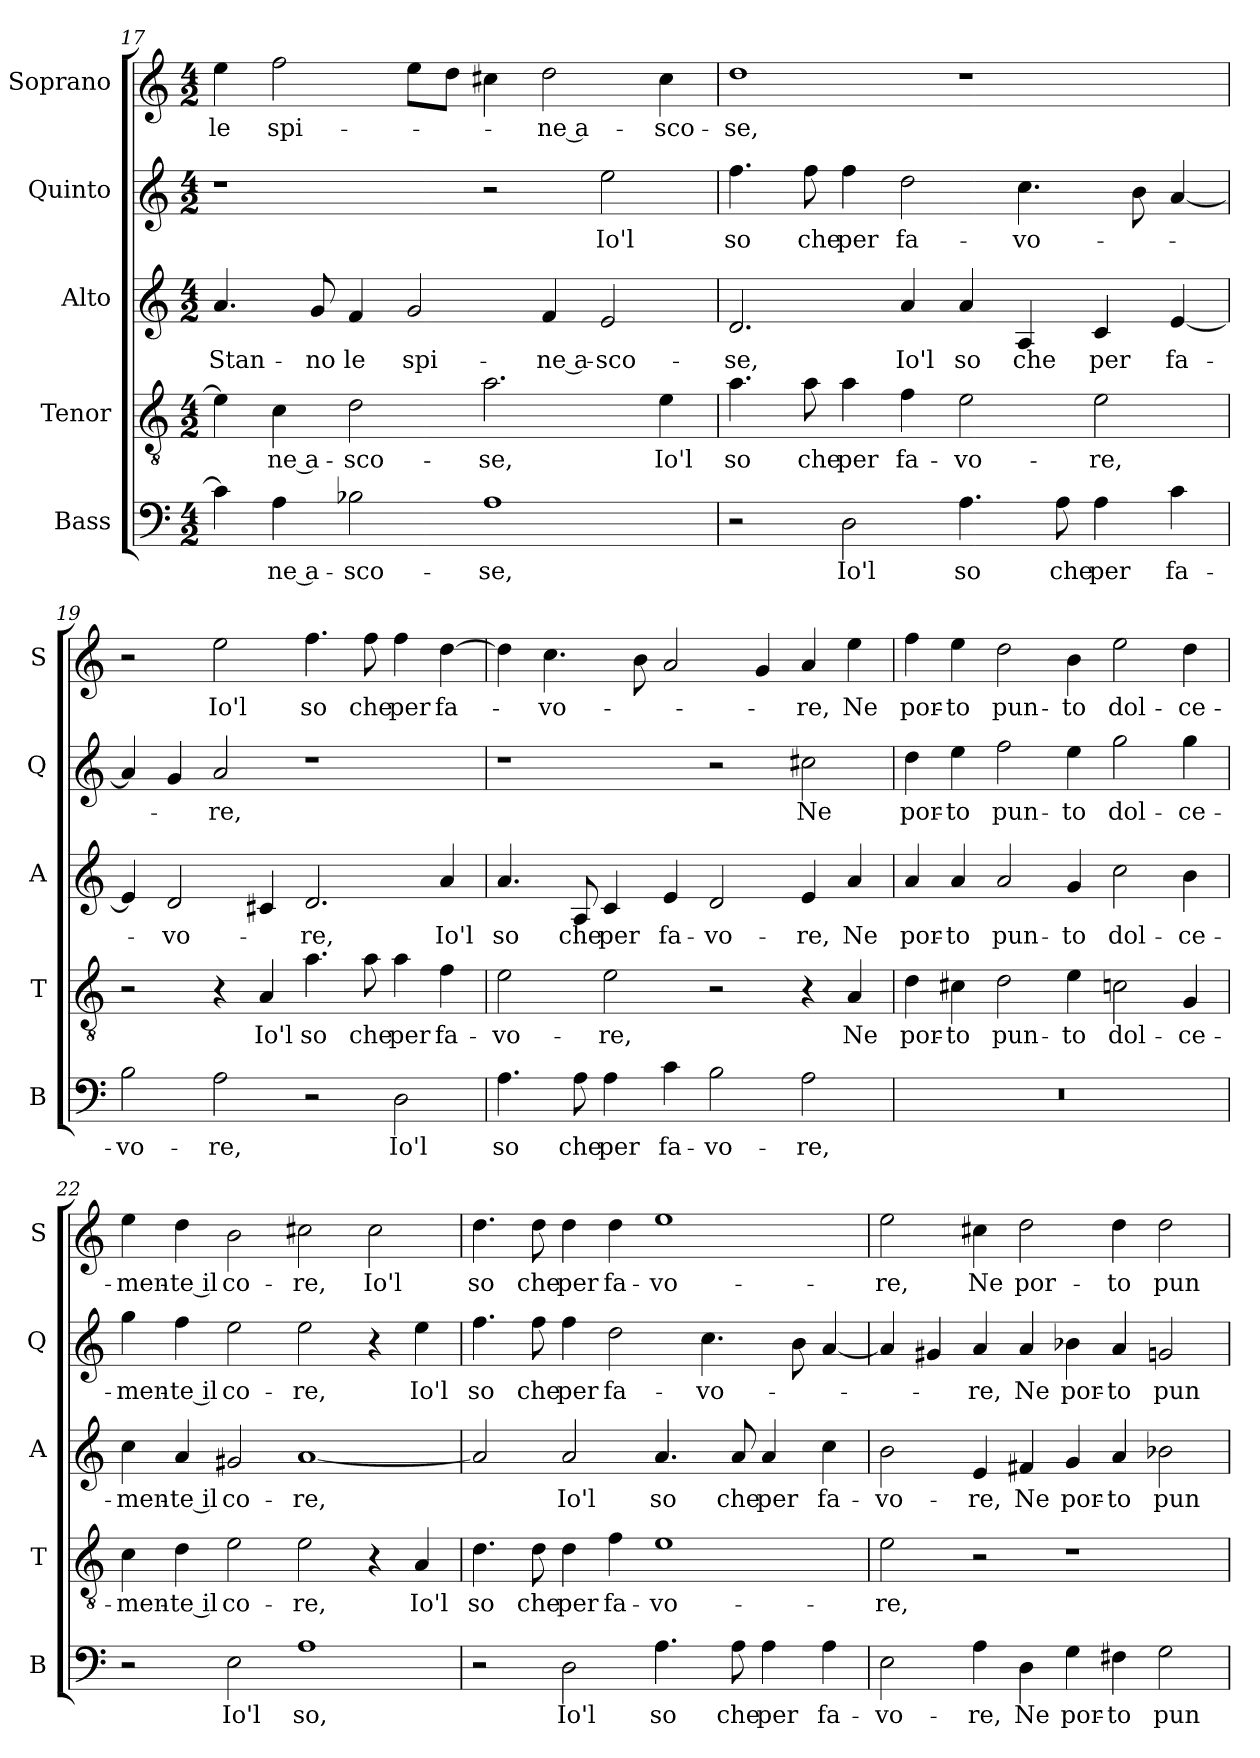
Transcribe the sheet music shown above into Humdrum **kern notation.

**kern	**text	**kern	**text	**kern	**text	**kern	**text	**kern	**text
*part5	*part5	*part4	*part4	*part3	*part3	*part2	*part2	*part1	*part1
*staff5	*staff5	*staff4	*staff4	*staff3	*staff3	*staff2	*staff2	*staff1	*staff1
*I"Bass	*	*I"Tenor	*	*I"Alto	*	*I"Quinto	*	*I"Soprano	*
*I'B	*	*I'T	*	*I'A	*	*I'Q	*	*I'S	*
!!LO:PB:g=z
*clefF4	*	*clefGv2	*	*clefG2	*	*clefG2	*	*clefG2	*
*k[]	*	*k[]	*	*k[]	*	*k[]	*	*k[]	*
*C:	*	*C:	*	*C:	*	*C:	*	*C:	*
*M4/2	*	*M4/2	*	*M4/2	*	*M4/2	*	*M4/2	*
=17	=17	=17	=17	=17	=17	=17	=17	=17	=17
!	!	!	!	!	!LO:LY:b	!	!	!	!LO:LY:b
4c\]	.	4e\]	.	4.a/	Stan-	1r	.	4ee\	le
!	!LO:LY:b	!	!LO:LY:b	!	!	!	!	!	!LO:LY:b
4A\	-ne a-	4c\	-ne a-	.	.	.	.	2ff\	spi-
!	!	!	!	!	!LO:LY:b	!	!	!	!
.	.	.	.	8g/	-no	.	.	.	.
!	!LO:LY:b	!	!LO:LY:b	!	!LO:LY:b	!	!	!	!
2B-X\	-sco-	2d\	-sco-	4f/	le	.	.	.	.
!	!	!	!	!	!LO:LY:b	!	!	!	!
.	.	.	.	2g/	spi-	.	.	8ee\L	.
.	.	.	.	.	.	.	.	8dd\J	.
!	!LO:LY:b	!	!LO:LY:b	!	!	!	!	!	!
1A	-se,	2.a\	-se,	.	.	2r	.	4cc#X\	.
!	!	!	!	!	!LO:LY:b	!	!	!	!LO:LY:b
.	.	.	.	4f/	-ne a-	.	.	2dd\	-ne a-
!	!	!	!	!	!LO:LY:b	!	!LO:LY:b	!	!
.	.	.	.	2e/	-sco-	2ee\	Io'l	.	.
!	!	!	!LO:LY:b	!	!	!	!	!	!LO:LY:b
.	.	4e\	Io'l	.	.	.	.	4cc#\	-sco-
=18	=18	=18	=18	=18	=18	=18	=18	=18	=18
!	!	!	!LO:LY:b	!	!LO:LY:b	!	!LO:LY:b	!	!LO:LY:b
2r	.	4.a\	so	2.d/	-se,	4.ff\	so	1dd	-se,
!	!	!	!LO:LY:b	!	!	!	!LO:LY:b	!	!
.	.	8a\	che	.	.	8ff\	che	.	.
!	!LO:LY:b	!	!LO:LY:b	!	!	!	!LO:LY:b	!	!
2D\	Io'l	4a\	per	.	.	4ff\	per	.	.
!	!	!	!LO:LY:b	!	!LO:LY:b	!	!LO:LY:b	!	!
.	.	4f\	fa-	4a/	Io'l	2dd\	fa-	.	.
!	!LO:LY:b	!	!LO:LY:b	!	!LO:LY:b	!	!	!	!
4.A\	so	2e\	-vo-	4a/	so	.	.	1r	.
!	!	!	!	!	!LO:LY:b	!	!LO:LY:b	!	!
.	.	.	.	4A/	che	4.cc\	-vo-	.	.
!	!LO:LY:b	!	!	!	!	!	!	!	!
8A\	che	.	.	.	.	.	.	.	.
!	!LO:LY:b	!	!LO:LY:b	!	!LO:LY:b	!	!	!	!
4A\	per	2e\	-re,	4c/	per	.	.	.	.
.	.	.	.	.	.	8b\	.	.	.
!	!LO:LY:b	!	!	!	!LO:LY:b	!	!	!	!
4c\	fa-	.	.	[4e/	fa-	[4a/	.	.	.
=19	=19	=19	=19	=19	=19	=19	=19	=19	=19
!	!LO:LY:b	!	!	!	!	!	!	!	!
2B\	-vo-	2r	.	4e/]	.	4a/]	.	2r	.
!	!	!	!	!	!LO:LY:b	!	!	!	!
.	.	.	.	2d/	-vo-	4g/	.	.	.
!	!LO:LY:b	!	!	!	!	!	!LO:LY:b	!	!LO:LY:b
2A\	-re,	4r	.	.	.	2a/	-re,	2ee\	Io'l
!	!	!	!LO:LY:b	!	!	!	!	!	!
.	.	4A/	Io'l	4c#X/	.	.	.	.	.
!	!	!	!LO:LY:b	!	!LO:LY:b	!	!	!	!LO:LY:b
2r	.	4.a\	so	2.d/	-re,	1r	.	4.ff\	so
!	!	!	!LO:LY:b	!	!	!	!	!	!LO:LY:b
.	.	8a\	che	.	.	.	.	8ff\	che
!	!LO:LY:b	!	!LO:LY:b	!	!	!	!	!	!LO:LY:b
2D\	Io'l	4a\	per	.	.	.	.	4ff\	per
!	!	!	!LO:LY:b	!	!LO:LY:b	!	!	!	!LO:LY:b
.	.	4f\	fa-	4a/	Io'l	.	.	[4dd\	fa-
!!LO:LB:g=z
=20	=20	=20	=20	=20	=20	=20	=20	=20	=20
!	!LO:LY:b	!	!LO:LY:b	!	!LO:LY:b	!	!	!	!
4.A\	so	2e\	-vo-	4.a/	so	1r	.	4dd\]	.
!	!	!	!	!	!	!	!	!	!LO:LY:b
.	.	.	.	.	.	.	.	4.cc\	-vo-
!	!LO:LY:b	!	!	!	!LO:LY:b	!	!	!	!
8A\	che	.	.	8A/	che	.	.	.	.
!	!LO:LY:b	!	!LO:LY:b	!	!LO:LY:b	!	!	!	!
4A\	per	2e\	-re,	4c/	per	.	.	.	.
.	.	.	.	.	.	.	.	8b\	.
!	!LO:LY:b	!	!	!	!LO:LY:b	!	!	!	!
4c\	fa-	.	.	4e/	fa-	.	.	2a/	.
!	!LO:LY:b	!	!	!	!LO:LY:b	!	!	!	!
2B\	-vo-	2r	.	2d/	-vo-	2r	.	.	.
.	.	.	.	.	.	.	.	4g/	.
!	!LO:LY:b	!	!	!	!LO:LY:b	!	!LO:LY:b	!	!LO:LY:b
2A\	-re,	4r	.	4e/	-re,	2cc#X\	Ne	4a/	-re,
!	!	!	!LO:LY:b	!	!LO:LY:b	!	!	!	!LO:LY:b
.	.	4A/	Ne	4a/	Ne	.	.	4ee\	Ne
=21	=21	=21	=21	=21	=21	=21	=21	=21	=21
!	!	!	!LO:LY:b	!	!LO:LY:b	!	!LO:LY:b	!	!LO:LY:b
0r	.	4d\	por-	4a/	por-	4dd\	por-	4ff\	por-
!	!	!	!LO:LY:b	!	!LO:LY:b	!	!LO:LY:b	!	!LO:LY:b
.	.	4c#X\	-to	4a/	-to	4ee\	-to	4ee\	-to
!	!	!	!LO:LY:b	!	!LO:LY:b	!	!LO:LY:b	!	!LO:LY:b
.	.	2d\	pun-	2a/	pun-	2ff\	pun-	2dd\	pun-
!	!	!	!LO:LY:b	!	!LO:LY:b	!	!LO:LY:b	!	!LO:LY:b
.	.	4e\	-to	4g/	-to	4ee\	-to	4b\	-to
!	!	!	!LO:LY:b	!	!LO:LY:b	!	!LO:LY:b	!	!LO:LY:b
.	.	2cn\	dol-	2cc\	dol-	2gg\	dol-	2ee\	dol-
!	!	!	!LO:LY:b	!	!LO:LY:b	!	!LO:LY:b	!	!LO:LY:b
.	.	4G/	-ce-	4b\	-ce-	4gg\	-ce-	4dd\	-ce-
=22	=22	=22	=22	=22	=22	=22	=22	=22	=22
!	!	!	!LO:LY:b	!	!LO:LY:b	!	!LO:LY:b	!	!LO:LY:b
2r	.	4c\	-men-	4cc\	-men-	4gg\	-men-	4ee\	-men-
!	!	!	!LO:LY:b	!	!LO:LY:b	!	!LO:LY:b	!	!LO:LY:b
.	.	4d\	-te il	4a/	-te il	4ff\	-te il	4dd\	-te il
!	!LO:LY:b	!	!LO:LY:b	!	!LO:LY:b	!	!LO:LY:b	!	!LO:LY:b
2E\	Io'l	2e\	co-	2g#X/	co-	2ee\	co-	2b\	co-
!	!LO:LY:b	!	!LO:LY:b	!	!LO:LY:b	!	!LO:LY:b	!	!LO:LY:b
1A	so,	2e\	-re,	[1a	-re,	2ee\	-re,	2cc#X\	-re,
!	!	!	!	!	!	!	!	!	!LO:LY:b
.	.	4r	.	.	.	4r	.	2cc#\	Io'l
!	!	!	!LO:LY:b	!	!	!	!LO:LY:b	!	!
.	.	4A/	Io'l	.	.	4ee\	Io'l	.	.
!!LO:LB:g=z
=23	=23	=23	=23	=23	=23	=23	=23	=23	=23
!	!	!	!LO:LY:b	!	!	!	!LO:LY:b	!	!LO:LY:b
2r	.	4.d\	so	2a/]	.	4.ff\	so	4.dd\	so
!	!	!	!LO:LY:b	!	!	!	!LO:LY:b	!	!LO:LY:b
.	.	8d\	che	.	.	8ff\	che	8dd\	che
!	!LO:LY:b	!	!LO:LY:b	!	!LO:LY:b	!	!LO:LY:b	!	!LO:LY:b
2D\	Io'l	4d\	per	2a/	Io'l	4ff\	per	4dd\	per
!	!	!	!LO:LY:b	!	!	!	!LO:LY:b	!	!LO:LY:b
.	.	4f\	fa-	.	.	2dd\	fa-	4dd\	fa-
!	!LO:LY:b	!	!LO:LY:b	!	!LO:LY:b	!	!	!	!LO:LY:b
4.A\	so	1e	-vo-	4.a/	so	.	.	1ee	-vo-
!	!	!	!	!	!	!	!LO:LY:b	!	!
.	.	.	.	.	.	4.cc\	-vo-	.	.
!	!LO:LY:b	!	!	!	!LO:LY:b	!	!	!	!
8A\	che	.	.	8a/	che	.	.	.	.
!	!LO:LY:b	!	!	!	!LO:LY:b	!	!	!	!
4A\	per	.	.	4a/	per	.	.	.	.
.	.	.	.	.	.	8b\	.	.	.
!	!LO:LY:b	!	!	!	!LO:LY:b	!	!	!	!
4A\	fa-	.	.	4cc\	fa-	[4a/	.	.	.
=24	=24	=24	=24	=24	=24	=24	=24	=24	=24
!	!LO:LY:b	!	!LO:LY:b	!	!LO:LY:b	!	!	!	!LO:LY:b
2E\	-vo-	2e\	-re,	2b\	-vo-	4a/]	.	2ee\	-re,
.	.	.	.	.	.	4g#X/	.	.	.
!	!LO:LY:b	!	!	!	!LO:LY:b	!	!LO:LY:b	!	!LO:LY:b
4A\	-re,	2r	.	4e/	-re,	4a/	-re,	4cc#X\	Ne
!	!LO:LY:b	!	!	!	!LO:LY:b	!	!LO:LY:b	!	!LO:LY:b
4D\	Ne	.	.	4f#X/	Ne	4a/	Ne	2dd\	por-
!	!LO:LY:b	!	!	!	!LO:LY:b	!	!LO:LY:b	!	!
4G\	por-	1r	.	4g/	por-	4b-X\	por-	.	.
!	!LO:LY:b	!	!	!	!LO:LY:b	!	!LO:LY:b	!	!LO:LY:b
4F#X\	-to	.	.	4a/	-to	4a/	-to	4dd\	-to
!	!LO:LY:b	!	!	!	!LO:LY:b	!	!LO:LY:b	!	!LO:LY:b
2G\	pun-	.	.	2b-X\	pun-	2gn/	pun-	2dd\	pun-
=	=	=	=	=	=	=	=	=	=
*-	*-	*-	*-	*-	*-	*-	*-	*-	*-
